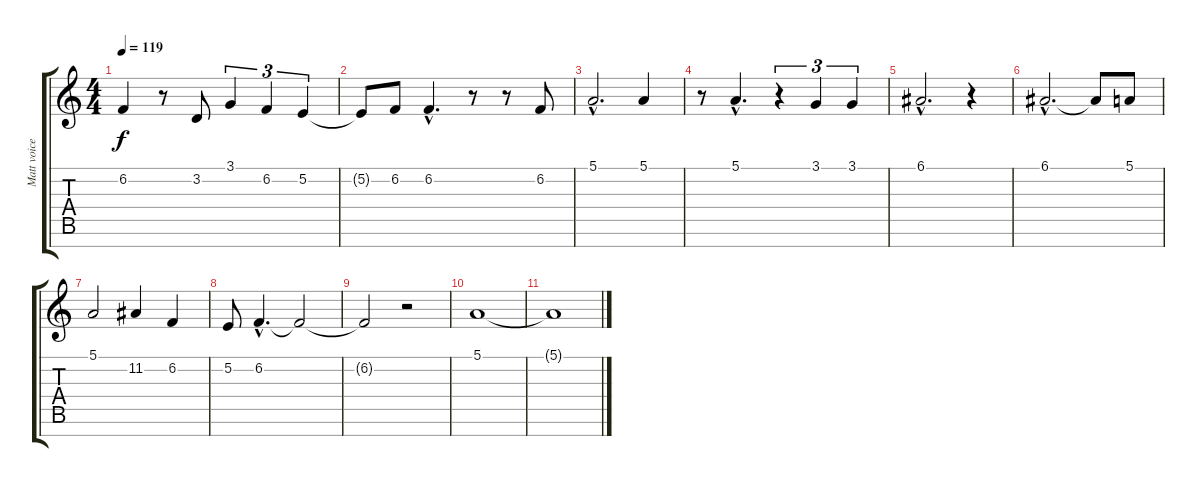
\track ("Matt voice" "Matt voice") {instrument viola}
\staff {score tabs}
\tuning (E4 B3 G3 D3 A2 E2 B1) {hide}
\ts (4 4)
\tempo 119
\clef g2
\ks c
6.2.4{dy f} r.8 3.2.8 3.1.4{tu (3 2)} 6.2.4{tu (3 2)} 5.2.4{tu (3 2)} |
5.2{t}.8 6.2.8 6.2{hac}.4{d} r.8 r.8 6.2.8 |
5.1{hac}.2{d} 5.1.4 |
r.8 5.1{hac}.4{d} r.4{tu (3 2)} 3.1.4{tu (3 2)} 3.1.4{tu (3 2)} |
6.1{hac}.2{d} r.4 |
6.1{hac}.2{d} 6.1{t}.8 5.1.8 |
5.1.2 11.2.4 6.2.4 |
5.2.8 6.2{hac}.4{d} 6.2{t}.2 |
6.2{t}.2 r.2 |
5.1.1 |
5.1{t}.1
